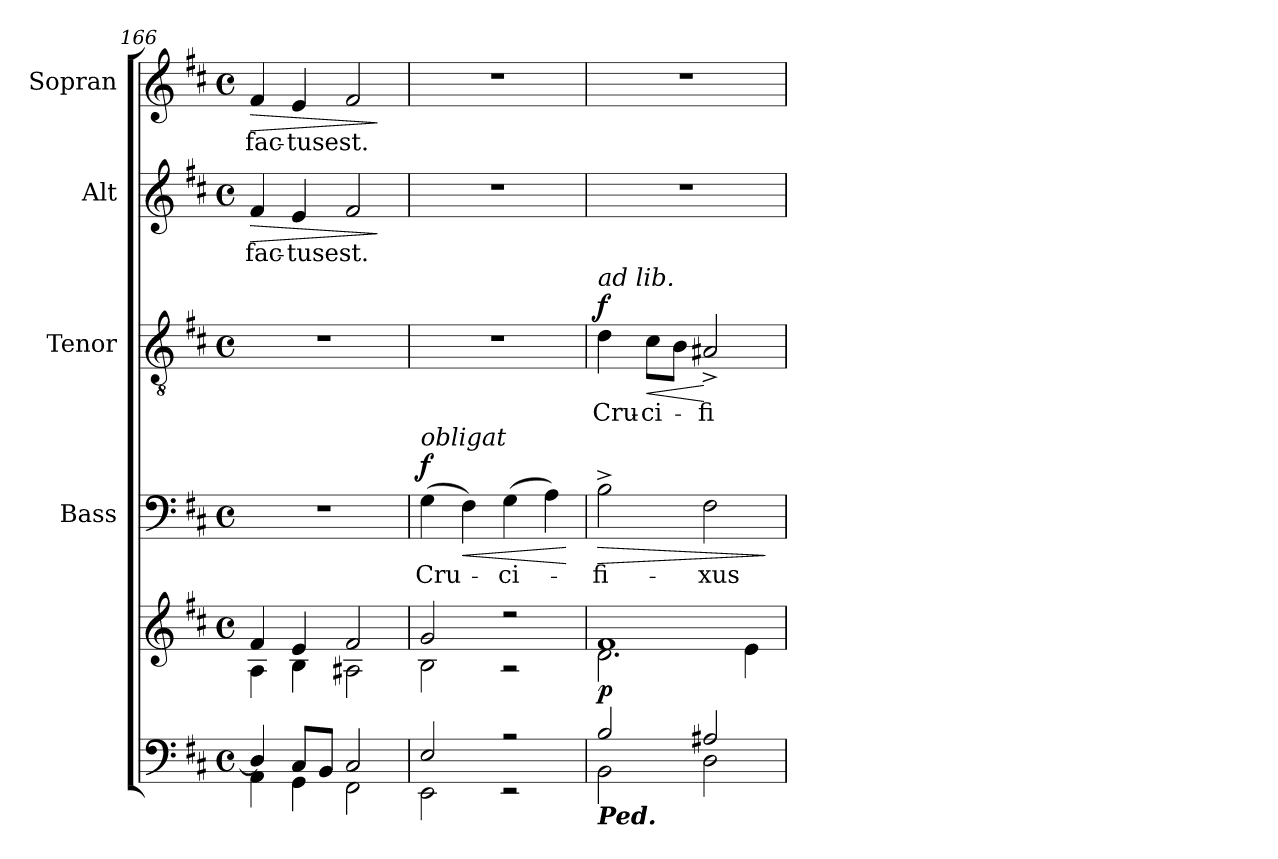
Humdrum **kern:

**kern	**kern	**dynam	**kern	**text	**dynam	**kern	**text	**dynam	**kern	**text	**dynam	**kern	**text	**dynam
*part5	*part5	*part5	*part4	*part4	*part4	*part3	*part3	*part3	*part2	*part2	*part2	*part1	*part1	*part1
*staff6	*staff5	*staff5/6	*staff4	*staff4	*staff4	*staff3	*staff3	*staff3	*staff2	*staff2	*staff2	*staff1	*staff1	*staff1
*	*	*	*I"Bass	*	*	*I"Tenor	*	*	*I"Alt	*	*	*I"Sopran	*	*
*	*	*	*I'B.	*	*	*I'T.	*	*	*I'A.	*	*	*I'S.	*	*
*clefF4	*clefG2	*	*clefF4	*	*	*clefGv2	*	*	*clefG2	*	*	*clefG2	*	*
*k[f#c#]	*k[f#c#]	*	*k[f#c#]	*	*	*k[f#c#]	*	*	*k[f#c#]	*	*	*k[f#c#]	*	*
*D:	*D:	*	*D:	*	*	*D:	*	*	*D:	*	*	*D:	*	*
*M4/4	*M4/4	*	*M4/4	*	*	*M4/4	*	*	*M4/4	*	*	*M4/4	*	*
*met(c)	*met(c)	*	*met(c)	*	*	*met(c)	*	*	*met(c)	*	*	*met(c)	*	*
=166	=166	=166	=166	=166	=166	=166	=166	=166	=166	=166	=166	=166	=166	=166
*^	*^	*	*	*	*	*	*	*	*	*	*	*	*	*
!	!	!	!	!	!	!	!	!	!	!	!	!LO:LY:b	!LO:HP:b	!	!LO:LY:b	!LO:HP:b
4D/]	4AA\	4f#/	4A\	.	1r	.	.	1r	.	.	4f#/	fac-	>	4f#/	fac-	>
!	!	!	!	!	!	!	!	!	!	!	!	!LO:LY:b	!	!	!LO:LY:b	!
8C#/L	4GG\	4e/	4B\	.	.	.	.	.	.	.	4e/	-tus	.	4e/	-tus	.
8BB/J	.	.	.	.	.	.	.	.	.	.	.	.	.	.	.	.
!	!	!	!	!	!	!	!	!	!	!	!	!LO:LY:b	!	!	!LO:LY:b	!
2C#/	2FF#\	2f#/	2A#X\	.	.	.	.	.	.	.	2f#/	est.	.	2f#/	est.	.
*v	*v	*	*	*	*	*	*	*	*	*	*	*	*	*	*	*
*	*v	*v	*	*	*	*	*	*	*	*	*	*	*	*	*
.	.	.	.	.	.	.	.	.	.	.	]	.	.	]
=167	=167	=167	=167	=167	=167	=167	=167	=167	=167	=167	=167	=167	=167	=167
*^	*^	*	*	*	*	*	*	*	*	*	*	*	*	*
!	!	!	!	!	!LO:TX:a:i:t=obligat	!	!	!	!	!	!	!	!	!	!	!
!	!	!	!	!	!	!LO:LY:b	!LO:DY:a	!	!	!	!	!	!	!	!	!
2E/	2EE\	2g/	2B\	.	(>4G\	Cru-	f	1r	.	.	1r	.	.	1r	.	.
!	!	!	!	!	!	!	!LO:HP:b	!	!	!	!	!	!	!	!	!
.	.	.	.	.	4F#\)	.	<	.	.	.	.	.	.	.	.	.
!	!	!	!	!	!	!LO:LY:b	!	!	!	!	!	!	!	!	!	!
2r	2r	2r	2r	.	(>4G\	-ci-	.	.	.	.	.	.	.	.	.	.
.	.	.	.	.	4A\)	.	.	.	.	.	.	.	.	.	.	.
*v	*v	*	*	*	*	*	*	*	*	*	*	*	*	*	*	*
*	*v	*v	*	*	*	*	*	*	*	*	*	*	*	*	*
.	.	.	.	.	[	.	.	.	.	.	.	.	.	.
=168	=168	=168	=168	=168	=168	=168	=168	=168	=168	=168	=168	=168	=168	=168
*^	*^	*	*	*	*	*	*	*	*	*	*	*	*	*
!	!	!	!	!	!	!	!	!LO:TX:a:i:t=ad lib.	!	!	!	!	!	!	!	!
!LO:TX:b:Bi:t=Ped.	!	!	!	!	!	!	!	!	!	!	!	!	!	!	!	!
!	!	!	!	!LO:DY:b	!	!LO:LY:b	!LO:HP:b	!	!LO:LY:b	!LO:DY:a	!	!	!	!	!	!
2B/	2BB\	1f#	2.d\	p	2B^>\	-fi-	>	4d\	Cru-	f	1r	.	.	1r	.	.
!	!	!	!	!	!	!	!	!	!LO:LY:b	!LO:HP:b	!	!	!	!	!	!
.	.	.	.	.	.	.	.	8c#\L	-ci-	<	.	.	.	.	.	.
.	.	.	.	.	.	.	.	8B\J	.	.	.	.	.	.	.	.
!	!	!	!	!	!	!LO:LY:b	!	!	!LO:LY:b	!	!	!	!	!	!	!
2A#X/	2D\	.	.	.	2F#\	-xus	.	2A#X^>/	-fi-	[	.	.	.	.	.	.
.	.	.	4e\	.	.	.	.	.	.	.	.	.	.	.	.	.
*v	*v	*	*	*	*	*	*	*	*	*	*	*	*	*	*	*
*	*v	*v	*	*	*	*	*	*	*	*	*	*	*	*	*
.	.	.	.	.	]	.	.	.	.	.	.	.	.	.
=	=	=	=	=	=	=	=	=	=	=	=	=	=	=
*-	*-	*-	*-	*-	*-	*-	*-	*-	*-	*-	*-	*-	*-	*-
